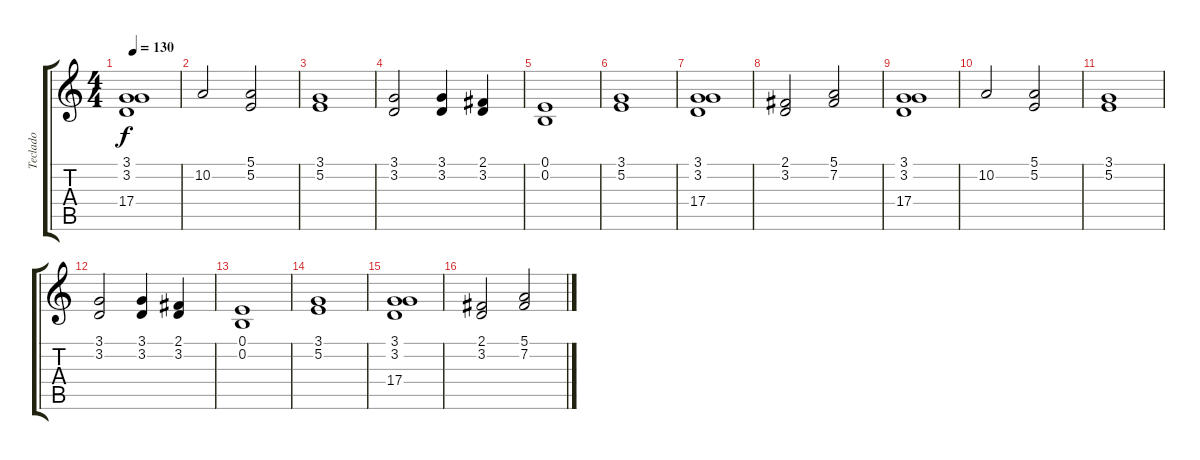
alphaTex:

\track ("Teclado" "Teclado") {instrument synthstrings1}
\staff {score tabs}
\tuning (E4 B3 G3 D3 A2 E2) {hide}
\ts (4 4)
\tempo 130
\clef g2
\ks c
(3.1 3.2 17.4).1{dy f volume 10 instrument drawbarorgan} |
10.2.2 (5.1 5.2).2 |
(3.1 5.2).1 |
(3.1 3.2).2 (3.1 3.2).4 (2.1 3.2).4 |
(0.1 0.2).1 |
(3.1 5.2).1 |
(3.1 3.2 17.4).1{volume 13 instrument drawbarorgan} |
(2.1 3.2).2 (5.1 7.2).2 |
(3.1 3.2 17.4).1{volume 13 instrument drawbarorgan} |
10.2.2 (5.1 5.2).2 |
(3.1 5.2).1 |
(3.1 3.2).2 (3.1 3.2).4 (2.1 3.2).4 |
(0.1 0.2).1 |
(3.1 5.2).1 |
(3.1 3.2 17.4).1{volume 13 instrument drawbarorgan} |
(2.1 3.2).2 (5.1 7.2).2
